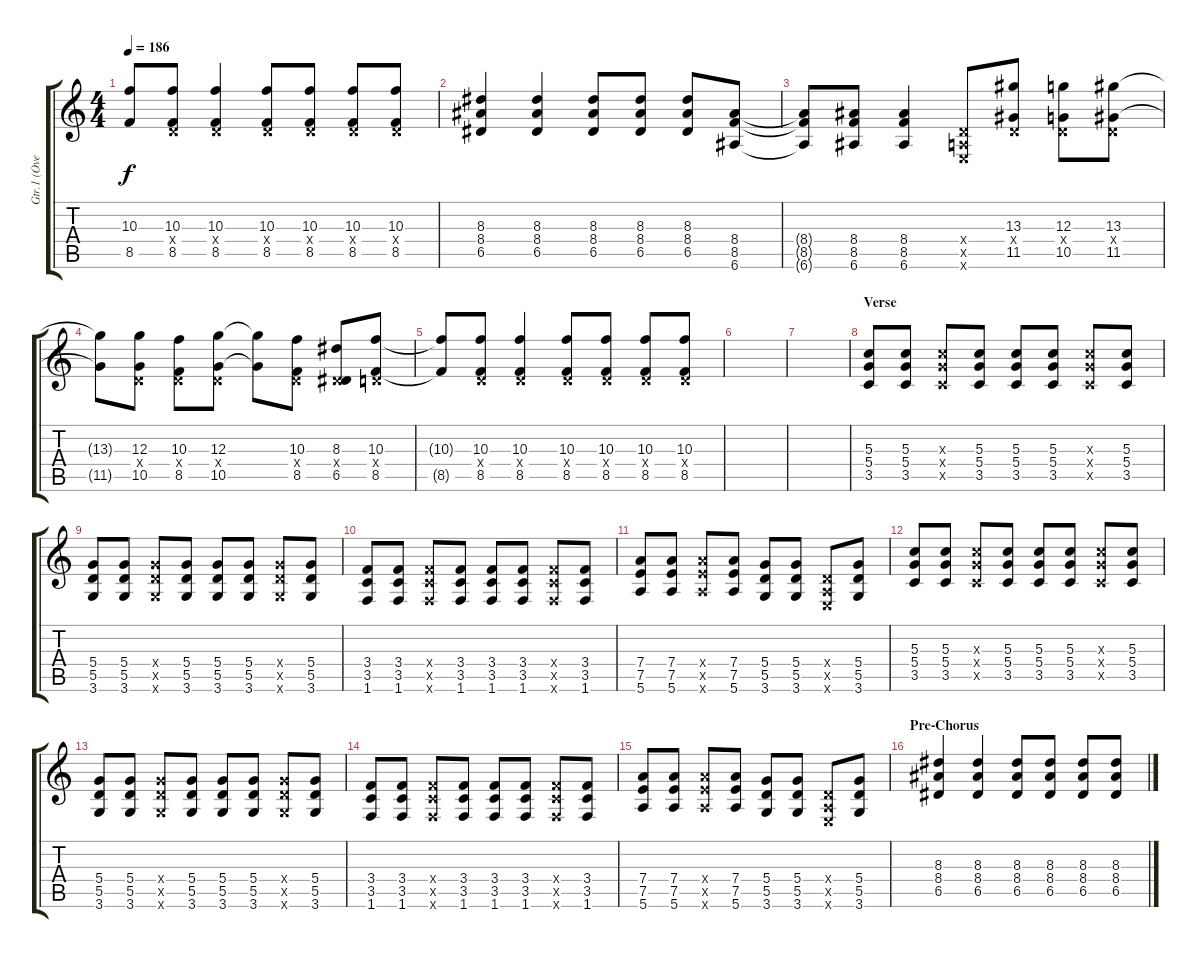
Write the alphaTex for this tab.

\track ("Gtr.1 (Overdriven)" "Gtr.1 (Ove") {instrument overdrivenguitar}
\staff {score tabs}
\tuning (E4 B3 G3 D3 A2 E2) {hide}
\ts (4 4)
\tempo 186
\clef g2
\ks c
(10.3{t} 8.5{t}).8{dy f} (10.3 0.4{x} 8.5).8 (10.3 0.4{x} 8.5).4 (10.3 0.4{x} 8.5).8 (10.3 0.4{x} 8.5).8 (10.3 0.4{x} 8.5).8 (10.3 0.4{x} 8.5).8 |
(8.3 8.4 6.5).4 (8.3 8.4 6.5).4 (8.3 8.4 6.5).8 (8.3 8.4 6.5).8 (8.3 8.4 6.5).8 (8.4 8.5 6.6).8 |
(8.4{t} 8.5{t} 6.6{t}).8 (8.4 8.5 6.6).8 (8.4 8.5 6.6).4 (0.4{x} 0.5{x} 0.6{x}).8 (13.3 0.4{x} 11.5).8 (12.3 0.4{x} 10.5).8 (13.3 0.4{x} 11.5).8 |
(13.3{t} 11.5{t}).8 (12.3 0.4{x} 10.5).8 (10.3 0.4{x} 8.5).8 (12.3 0.4{x} 10.5).8 (12.3{t} 10.5{t}).8 (10.3 0.4{x} 8.5).8 (8.3 0.4{x} 6.5).8 (10.3 0.4{x} 8.5).8 |
(10.3{t} 8.5{t}).8 (10.3 0.4{x} 8.5).8 (10.3 0.4{x} 8.5).4 (10.3 0.4{x} 8.5).8 (10.3 0.4{x} 8.5).8 (10.3 0.4{x} 8.5).8 (10.3 0.4{x} 8.5).8 |
|
|
\section ("" "Verse")
(5.3 5.4 3.5).8 (5.3 5.4 3.5).8 (5.3{x} 5.4{x} 3.5{x}).8 (5.3 5.4 3.5).8 (5.3 5.4 3.5).8 (5.3 5.4 3.5).8 (5.3{x} 5.4{x} 3.5{x}).8 (5.3 5.4 3.5).8 |
(5.4 5.5 3.6).8 (5.4 5.5 3.6).8 (5.4{x} 5.5{x} 3.6{x}).8 (5.4 5.5 3.6).8 (5.4 5.5 3.6).8 (5.4 5.5 3.6).8 (5.4{x} 5.5{x} 3.6{x}).8 (5.4 5.5 3.6).8 |
(3.4 3.5 1.6).8 (3.4 3.5 1.6).8 (3.4{x} 3.5{x} 1.6{x}).8 (3.4 3.5 1.6).8 (3.4 3.5 1.6).8 (3.4 3.5 1.6).8 (3.4{x} 3.5{x} 1.6{x}).8 (3.4 3.5 1.6).8 |
(7.4 7.5 5.6).8 (7.4 7.5 5.6).8 (7.4{x} 7.5{x} 5.6{x}).8 (7.4 7.5 5.6).8 (5.4 5.5 3.6).8 (5.4 5.5 3.6).8 (0.4{x} 0.5{x} 0.6{x}).8 (5.4 5.5 3.6).8 |
(5.3 5.4 3.5).8 (5.3 5.4 3.5).8 (5.3{x} 5.4{x} 3.5{x}).8 (5.3 5.4 3.5).8 (5.3 5.4 3.5).8 (5.3 5.4 3.5).8 (5.3{x} 5.4{x} 3.5{x}).8 (5.3 5.4 3.5).8 |
(5.4 5.5 3.6).8 (5.4 5.5 3.6).8 (5.4{x} 5.5{x} 3.6{x}).8 (5.4 5.5 3.6).8 (5.4 5.5 3.6).8 (5.4 5.5 3.6).8 (5.4{x} 5.5{x} 3.6{x}).8 (5.4 5.5 3.6).8 |
(3.4 3.5 1.6).8 (3.4 3.5 1.6).8 (3.4{x} 3.5{x} 1.6{x}).8 (3.4 3.5 1.6).8 (3.4 3.5 1.6).8 (3.4 3.5 1.6).8 (3.4{x} 3.5{x} 1.6{x}).8 (3.4 3.5 1.6).8 |
(7.4 7.5 5.6).8 (7.4 7.5 5.6).8 (7.4{x} 7.5{x} 5.6{x}).8 (7.4 7.5 5.6).8 (5.4 5.5 3.6).8 (5.4 5.5 3.6).8 (0.4{x} 0.5{x} 0.6{x}).8 (5.4 5.5 3.6).8 |
\section ("" "Pre-Chorus")
(8.3 8.4 6.5).4 (8.3 8.4 6.5).4 (8.3 8.4 6.5).8 (8.3 8.4 6.5).8 (8.3 8.4 6.5).8 (8.3 8.4 6.5).8
